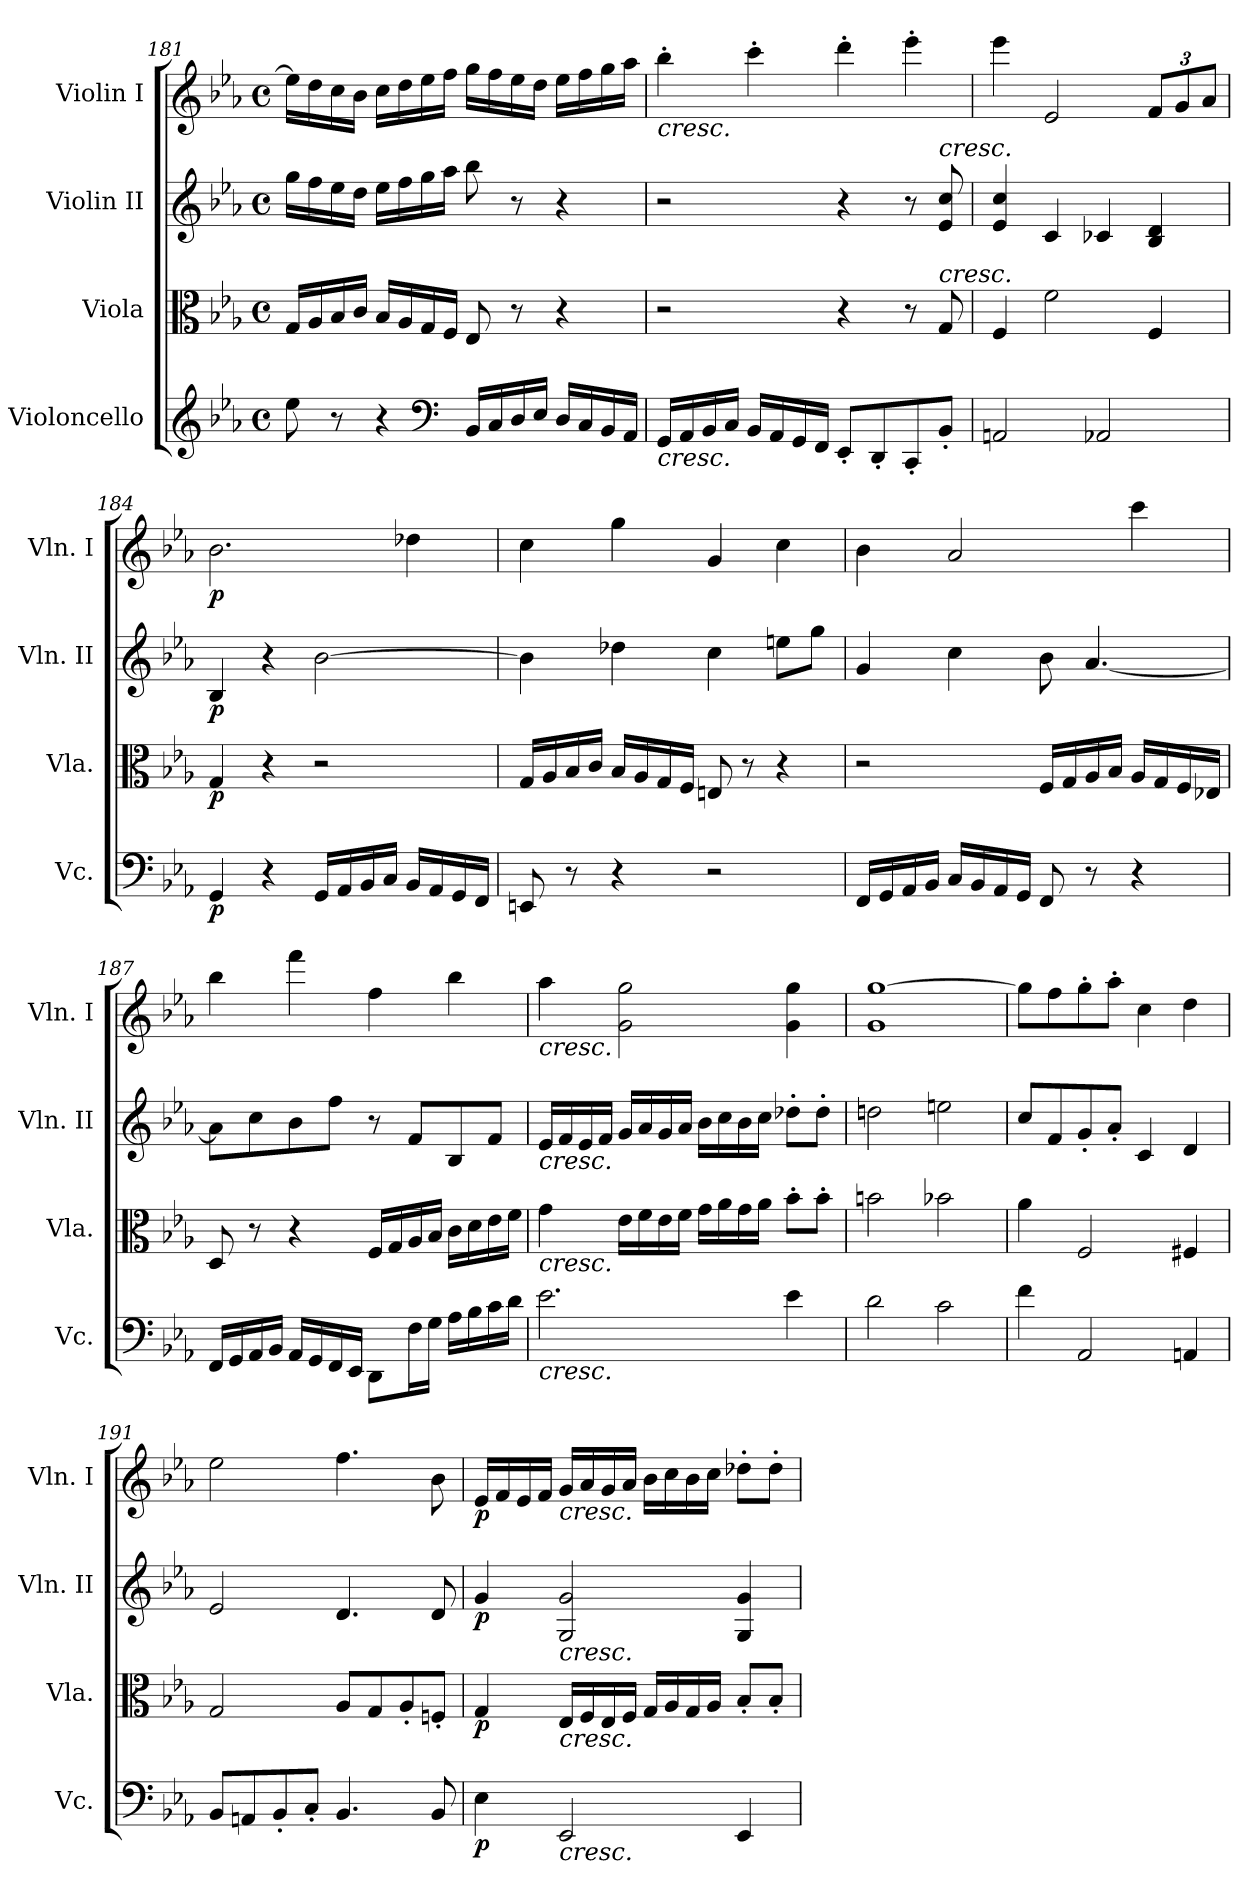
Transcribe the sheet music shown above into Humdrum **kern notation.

**kern	**dynam	**kern	**dynam	**kern	**dynam	**kern	**dynam
*part4	*part4	*part3	*part3	*part2	*part2	*part1	*part1
*staff4	*staff4	*staff3	*staff3	*staff2	*staff2	*staff1	*staff1
*I"Violoncello	*	*I"Viola	*	*I"Violin II	*	*I"Violin I	*
*I'Vc.	*	*I'Vla.	*	*I'Vln. II	*	*I'Vln. I	*
*clefG2	*	*clefC3	*	*clefG2	*	*clefG2	*
*k[b-e-a-]	*	*k[b-e-a-]	*	*k[b-e-a-]	*	*k[b-e-a-]	*
*E-:	*	*E-:	*	*E-:	*	*E-:	*
*M4/4	*	*M4/4	*	*M4/4	*	*M4/4	*
*met(c)	*	*met(c)	*	*met(c)	*	*met(c)	*
=181	=181	=181	=181	=181	=181	=181	=181
8ee-\	.	16G/LL	.	16gg\LL	.	16ee-\LL]	.
.	.	16A-/	.	16ff\	.	16dd\	.
8r	.	16B-/	.	16ee-\	.	16cc\	.
.	.	16c/JJ	.	16dd\JJ	.	16b-\JJ	.
4r	.	16B-/LL	.	16ee-\LL	.	16cc\LL	.
.	.	16A-/	.	16ff\	.	16dd\	.
.	.	16G/	.	16gg\	.	16ee-\	.
*clefF4	*	*	*	*	*	*	*
.	.	16F/JJ	.	16aa-\JJ	.	16ff\JJ	.
16BB-/LL	.	8E-/	.	8bb-\	.	16gg\LL	.
16C/	.	.	.	.	.	16ff\	.
16D/	.	8r	.	8r	.	16ee-\	.
16E-/JJ	.	.	.	.	.	16dd\JJ	.
16D/LL	.	4r	.	4r	.	16ee-\LL	.
16C/	.	.	.	.	.	16ff\	.
16BB-/	.	.	.	.	.	16gg\	.
16AA-/JJ	.	.	.	.	.	16aa-\JJ	.
=182	=182	=182	=182	=182	=182	=182	=182
!	!	!	!	!	!	!LO:TX:b:i:t=cresc.	!
!LO:TX:b:i:t=cresc.	!	!	!	!	!	!	!
16GG/LL	.	2r	.	2r	.	4bb-'\	.
16AA-/	.	.	.	.	.	.	.
16BB-/	.	.	.	.	.	.	.
16C/JJ	.	.	.	.	.	.	.
16BB-/LL	.	.	.	.	.	4ccc'\	.
16AA-/	.	.	.	.	.	.	.
16GG/	.	.	.	.	.	.	.
16FF/JJ	.	.	.	.	.	.	.
8EE-'/L	.	4r	.	4r	.	4ddd'\	.
8DD'/	.	.	.	.	.	.	.
8CC'/	.	8r	.	8r	.	4eee-'\	.
!	!	!	!	!LO:TX:a:i:t=cresc.	!	!	!
!	!	!LO:TX:a:i:t=cresc.	!	!	!	!	!
8BB-'/J	.	8G/	.	8e-/ 8cc/	.	.	.
!!LO:PB:g=z
=183	=183	=183	=183	=183	=183	=183	=183
2AAn/	.	4F/	.	4e-/ 4cc/	.	4eee-\	.
.	.	2f\	.	4c/	.	2e-/	.
2AA-X/	.	.	.	4c-X/	.	.	.
*	*	*	*	*	*	*Xbrackettup	*
.	.	4F/	.	4B-/ 4d/	.	12f/L	.
.	.	.	.	.	.	12g/	.
.	.	.	.	.	.	12a-/J	.
=184	=184	=184	=184	=184	=184	=184	=184
!	!LO:DY:b	!	!LO:DY:b	!	!LO:DY:b	!	!LO:DY:b
4GG/	p	4G/	p	4B-/	p	2.b-\	p
4r	.	4r	.	4r	.	.	.
16GG/LL	.	2r	.	[2b-\	.	.	.
16AA-/	.	.	.	.	.	.	.
16BB-/	.	.	.	.	.	.	.
16C/JJ	.	.	.	.	.	.	.
16BB-/LL	.	.	.	.	.	4dd-X\	.
16AA-/	.	.	.	.	.	.	.
16GG/	.	.	.	.	.	.	.
16FF/JJ	.	.	.	.	.	.	.
=185	=185	=185	=185	=185	=185	=185	=185
8EEn/	.	16G/LL	.	4b-\]	.	4cc\	.
.	.	16A-/	.	.	.	.	.
8r	.	16B-/	.	.	.	.	.
.	.	16c/JJ	.	.	.	.	.
4r	.	16B-/LL	.	4dd-X\	.	4gg\	.
.	.	16A-/	.	.	.	.	.
.	.	16G/	.	.	.	.	.
.	.	16F/JJ	.	.	.	.	.
2r	.	8En/	.	4cc\	.	4g/	.
.	.	8r	.	.	.	.	.
.	.	4r	.	8een\L	.	4cc\	.
.	.	.	.	8gg\J	.	.	.
=186	=186	=186	=186	=186	=186	=186	=186
16FF/LL	.	2r	.	4g/	.	4b-\	.
16GG/	.	.	.	.	.	.	.
16AA-/	.	.	.	.	.	.	.
16BB-/JJ	.	.	.	.	.	.	.
16C/LL	.	.	.	4cc\	.	2a-/	.
16BB-/	.	.	.	.	.	.	.
16AA-/	.	.	.	.	.	.	.
16GG/JJ	.	.	.	.	.	.	.
8FF/	.	16F/LL	.	8b-\	.	.	.
.	.	16G/	.	.	.	.	.
8r	.	16A-/	.	[4.a-/	.	.	.
.	.	16B-/JJ	.	.	.	.	.
4r	.	16A-/LL	.	.	.	4ccc\	.
.	.	16G/	.	.	.	.	.
.	.	16F/	.	.	.	.	.
.	.	16E-X/JJ	.	.	.	.	.
!!LO:LB:g=z
=187	=187	=187	=187	=187	=187	=187	=187
16FF/LL	.	8D/	.	8a-\L]	.	4bb-\	.
16GG/	.	.	.	.	.	.	.
16AA-/	.	8r	.	8cc\	.	.	.
16BB-/JJ	.	.	.	.	.	.	.
16AA-/LL	.	4r	.	8b-\	.	4fff\	.
16GG/	.	.	.	.	.	.	.
16FF/	.	.	.	8ff\J	.	.	.
16EE-/JJ	.	.	.	.	.	.	.
8DD\L	.	16F/LL	.	8r	.	4ff\	.
.	.	16G/	.	.	.	.	.
16F\L	.	16A-/	.	8f/L	.	.	.
16G\JJ	.	16B-/JJ	.	.	.	.	.
16A-\LL	.	16c\LL	.	8B-/	.	4bb-\	.
16B-\	.	16d\	.	.	.	.	.
16c\	.	16e-\	.	8f/J	.	.	.
16d\JJ	.	16f\JJ	.	.	.	.	.
=188	=188	=188	=188	=188	=188	=188	=188
!	!	!	!	!	!	!LO:TX:b:i:t=cresc.	!
!	!	!	!	!LO:TX:b:i:t=cresc.	!	!	!
!	!	!LO:TX:b:i:t=cresc.	!	!	!	!	!
!LO:TX:b:i:t=cresc.	!	!	!	!	!	!	!
2.e-\	.	4g\	.	16e-/LL	.	4aa-\	.
.	.	.	.	16f/	.	.	.
.	.	.	.	16e-/	.	.	.
.	.	.	.	16f/JJ	.	.	.
.	.	16e-\LL	.	16g/LL	.	2g\ 2gg\	.
.	.	16f\	.	16a-/	.	.	.
.	.	16e-\	.	16g/	.	.	.
.	.	16f\JJ	.	16a-/JJ	.	.	.
.	.	16g\LL	.	16b-\LL	.	.	.
.	.	16a-\	.	16cc\	.	.	.
.	.	16g\	.	16b-\	.	.	.
.	.	16a-\JJ	.	16cc\JJ	.	.	.
4e-\	.	8b-'\L	.	8dd-X'\L	.	4g\ 4gg\	.
.	.	8b-'\J	.	8dd-'\J	.	.	.
=189	=189	=189	=189	=189	=189	=189	=189
2d\	.	2bn\	.	2ddn\	.	1g [1gg	.
2c\	.	2b-X\	.	2een\	.	.	.
=190	=190	=190	=190	=190	=190	=190	=190
4f\	.	4a-\	.	8cc/L	.	8gg\L]	.
.	.	.	.	8f/	.	8ff\	.
2AA-/	.	2F/	.	8g'/	.	8gg'\	.
.	.	.	.	8a-'/J	.	8aa-'\J	.
.	.	.	.	4c/	.	4cc\	.
4AAn/	.	4F#X/	.	4d/	.	4dd\	.
!!LO:LB:g=z
=191	=191	=191	=191	=191	=191	=191	=191
8BB-/L	.	2G/	.	2e-/	.	2ee-\	.
8AAn/	.	.	.	.	.	.	.
8BB-'/	.	.	.	.	.	.	.
8C'/J	.	.	.	.	.	.	.
4.BB-/	.	8A-/L	.	4.d/	.	4.ff\	.
.	.	8G/	.	.	.	.	.
.	.	8A-'/	.	.	.	.	.
8BB-/	.	8Fn'/J	.	8d/	.	8b-\	.
=192	=192	=192	=192	=192	=192	=192	=192
!	!LO:DY:b	!	!LO:DY:b	!	!LO:DY:b	!	!LO:DY:b
4E-\	p	4G/	p	4g/	p	16e-/LL	p
.	.	.	.	.	.	16f/	.
.	.	.	.	.	.	16e-/	.
.	.	.	.	.	.	16f/JJ	.
!	!	!	!	!	!	!LO:TX:b:i:t=cresc.	!
!	!	!	!	!LO:TX:b:i:t=cresc.	!	!	!
!	!	!LO:TX:b:i:t=cresc.	!	!	!	!	!
!LO:TX:b:i:t=cresc.	!	!	!	!	!	!	!
2EE-/	.	16E-/LL	.	2G/ 2g/	.	16g/LL	.
.	.	16F/	.	.	.	16a-/	.
.	.	16E-/	.	.	.	16g/	.
.	.	16F/JJ	.	.	.	16a-/JJ	.
.	.	16G/LL	.	.	.	16b-\LL	.
.	.	16A-/	.	.	.	16cc\	.
.	.	16G/	.	.	.	16b-\	.
.	.	16A-/JJ	.	.	.	16cc\JJ	.
4EE-/	.	8B-'/L	.	4G/ 4g/	.	8dd-X'\L	.
.	.	8B-'/J	.	.	.	8dd-'\J	.
=	=	=	=	=	=	=	=
*-	*-	*-	*-	*-	*-	*-	*-
